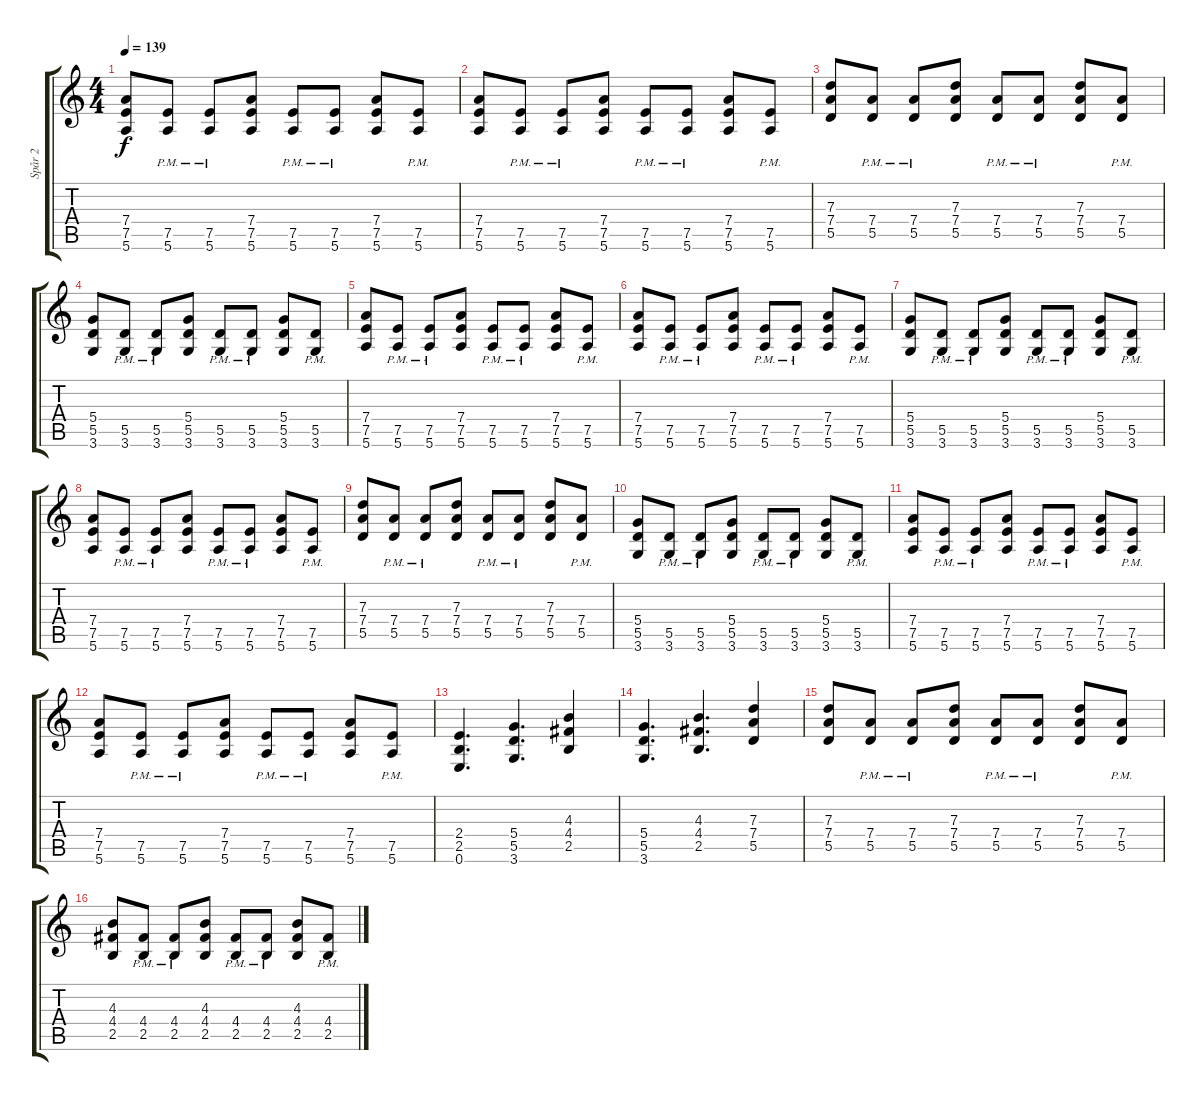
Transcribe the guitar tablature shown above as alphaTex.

\track ("Spår 2" "Spår 2") {instrument overdrivenguitar}
\staff {score tabs}
\tuning (E4 B3 G3 D3 A2 E2) {hide}
\ts (4 4)
\tempo 139
\clef g2
\ks c
(7.4 7.5 5.6).8{dy f} (7.5{pm} 5.6).8 (7.5{pm} 5.6).8 (7.4 7.5 5.6).8 (7.5{pm} 5.6).8 (7.5{pm} 5.6).8 (7.4 7.5 5.6).8 (7.5{pm} 5.6).8 |
(7.4 7.5 5.6).8 (7.5{pm} 5.6).8 (7.5{pm} 5.6).8 (7.4 7.5 5.6).8 (7.5{pm} 5.6).8 (7.5{pm} 5.6).8 (7.4 7.5 5.6).8 (7.5{pm} 5.6).8 |
(7.3 7.4 5.5).8 (7.4{pm} 5.5{pm}).8 (7.4{pm} 5.5{pm}).8 (7.3 7.4 5.5).8 (7.4{pm} 5.5{pm}).8 (7.4{pm} 5.5{pm}).8 (7.3 7.4 5.5).8 (7.4{pm} 5.5{pm}).8 |
(5.4 5.5 3.6).8 (5.5{pm} 3.6{pm}).8 (5.5{pm} 3.6{pm}).8 (5.4 5.5 3.6).8 (5.5{pm} 3.6{pm}).8 (5.5{pm} 3.6{pm}).8 (5.4 5.5 3.6).8 (5.5 3.6{pm}).8 |
(7.4 7.5 5.6).8 (7.5{pm} 5.6).8 (7.5{pm} 5.6).8 (7.4 7.5 5.6).8 (7.5{pm} 5.6).8 (7.5{pm} 5.6).8 (7.4 7.5 5.6).8 (7.5{pm} 5.6).8 |
(7.4 7.5 5.6).8 (7.5{pm} 5.6).8 (7.5{pm} 5.6).8 (7.4 7.5 5.6).8 (7.5{pm} 5.6).8 (7.5{pm} 5.6).8 (7.4 7.5 5.6).8 (7.5{pm} 5.6).8 |
(5.4 5.5 3.6).8 (5.5{pm} 3.6{pm}).8 (5.5{pm} 3.6{pm}).8 (5.4 5.5 3.6).8 (5.5{pm} 3.6{pm}).8 (5.5{pm} 3.6{pm}).8 (5.4 5.5 3.6).8 (5.5 3.6{pm}).8 |
(7.4 7.5 5.6).8 (7.5{pm} 5.6).8 (7.5{pm} 5.6).8 (7.4 7.5 5.6).8 (7.5{pm} 5.6).8 (7.5{pm} 5.6).8 (7.4 7.5 5.6).8 (7.5{pm} 5.6).8 |
(7.3 7.4 5.5).8 (7.4{pm} 5.5{pm}).8 (7.4{pm} 5.5{pm}).8 (7.3 7.4 5.5).8 (7.4{pm} 5.5{pm}).8 (7.4{pm} 5.5{pm}).8 (7.3 7.4 5.5).8 (7.4{pm} 5.5{pm}).8 |
(5.4 5.5 3.6).8 (5.5{pm} 3.6{pm}).8 (5.5{pm} 3.6{pm}).8 (5.4 5.5 3.6).8 (5.5{pm} 3.6{pm}).8 (5.5{pm} 3.6{pm}).8 (5.4 5.5 3.6).8 (5.5 3.6{pm}).8 |
(7.4 7.5 5.6).8 (7.5{pm} 5.6).8 (7.5{pm} 5.6).8 (7.4 7.5 5.6).8 (7.5{pm} 5.6).8 (7.5{pm} 5.6).8 (7.4 7.5 5.6).8 (7.5{pm} 5.6).8 |
(7.4 7.5 5.6).8 (7.5{pm} 5.6).8 (7.5{pm} 5.6).8 (7.4 7.5 5.6).8 (7.5{pm} 5.6).8 (7.5{pm} 5.6).8 (7.4 7.5 5.6).8 (7.5{pm} 5.6).8 |
(2.4 2.5 0.6).4{d} (5.4 5.5 3.6).4{d} (4.3 4.4 2.5).4 |
(5.4 5.5 3.6).4{d} (4.3 4.4 2.5).4{d} (7.3 7.4 5.5).4 |
(7.3 7.4 5.5).8 (7.4{pm} 5.5{pm}).8 (7.4{pm} 5.5{pm}).8 (7.3 7.4 5.5).8 (7.4{pm} 5.5{pm}).8 (7.4{pm} 5.5{pm}).8 (7.3 7.4 5.5).8 (7.4{pm} 5.5{pm}).8 |
(4.3 4.4 2.5).8 (4.4{pm} 2.5{pm}).8 (4.4{pm} 2.5{pm}).8 (4.3 4.4 2.5).8 (4.4{pm} 2.5{pm}).8 (4.4{pm} 2.5{pm}).8 (4.3 4.4 2.5).8 (4.4{pm} 2.5).8
